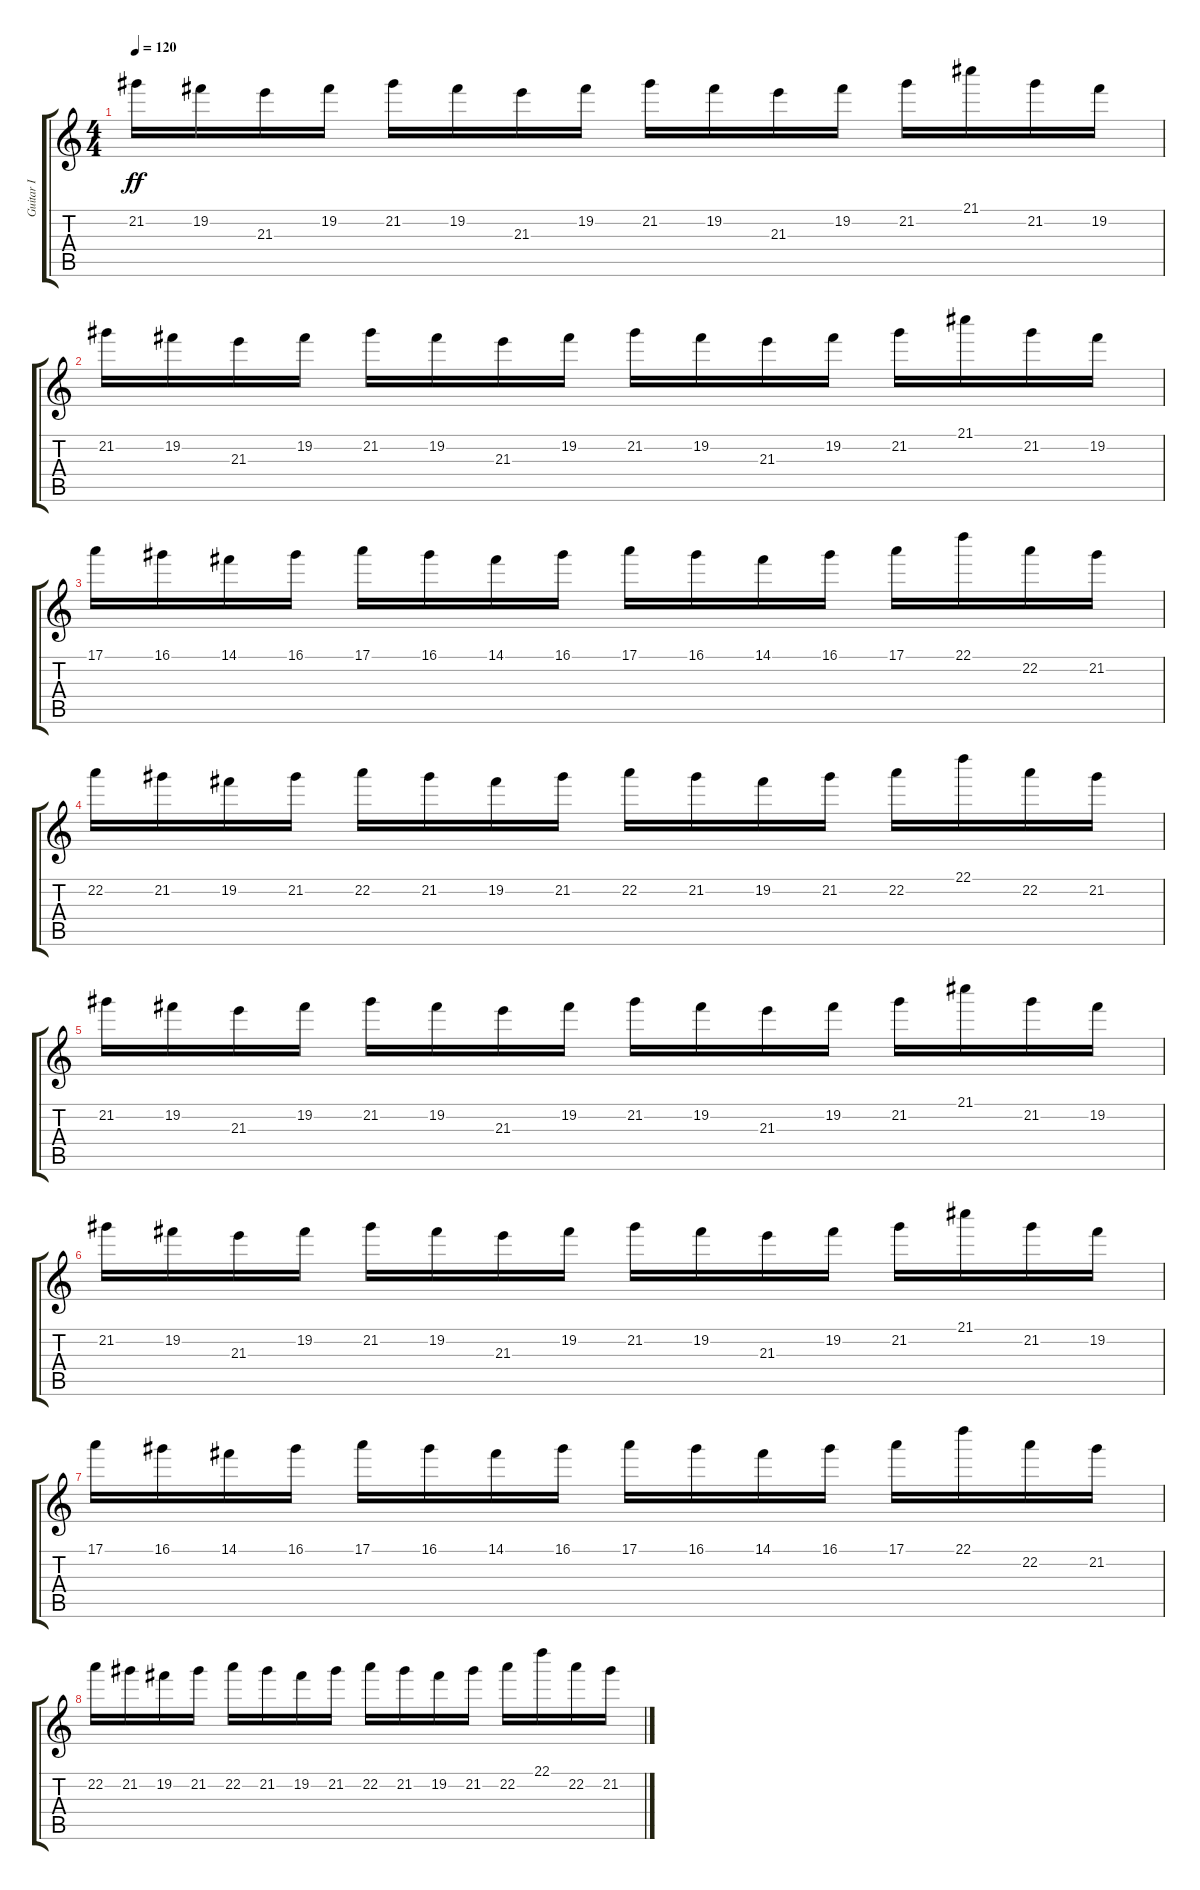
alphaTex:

\track ("Guitar I" "Guitar I") {instrument distortionguitar}
\staff {score tabs}
\tuning (E4 B3 G3 D3 A2 E2) {hide}
\ts (4 4)
\tempo 120
\clef g2
\ks c
21.2.16{dy ff} 19.2.16 21.3.16 19.2.16 21.2.16 19.2.16 21.3.16 19.2.16 21.2.16 19.2.16 21.3.16 19.2.16 21.2.16 21.1.16 21.2.16 19.2.16 |
21.2.16 19.2.16 21.3.16 19.2.16 21.2.16 19.2.16 21.3.16 19.2.16 21.2.16 19.2.16 21.3.16 19.2.16 21.2.16 21.1.16 21.2.16 19.2.16 |
17.1.16 16.1.16 14.1.16 16.1.16 17.1.16 16.1.16 14.1.16 16.1.16 17.1.16 16.1.16 14.1.16 16.1.16 17.1.16 22.1.16 22.2.16 21.2.16 |
22.2.16 21.2.16 19.2.16 21.2.16 22.2.16 21.2.16 19.2.16 21.2.16 22.2.16 21.2.16 19.2.16 21.2.16 22.2.16 22.1.16 22.2.16 21.2.16 |
21.2.16 19.2.16 21.3.16 19.2.16 21.2.16 19.2.16 21.3.16 19.2.16 21.2.16 19.2.16 21.3.16 19.2.16 21.2.16 21.1.16 21.2.16 19.2.16 |
21.2.16 19.2.16 21.3.16 19.2.16 21.2.16 19.2.16 21.3.16 19.2.16 21.2.16 19.2.16 21.3.16 19.2.16 21.2.16 21.1.16 21.2.16 19.2.16 |
17.1.16 16.1.16 14.1.16 16.1.16 17.1.16 16.1.16 14.1.16 16.1.16 17.1.16 16.1.16 14.1.16 16.1.16 17.1.16 22.1.16 22.2.16 21.2.16 |
22.2.16 21.2.16 19.2.16 21.2.16 22.2.16 21.2.16 19.2.16 21.2.16 22.2.16 21.2.16 19.2.16 21.2.16 22.2.16 22.1.16 22.2.16 21.2.16
